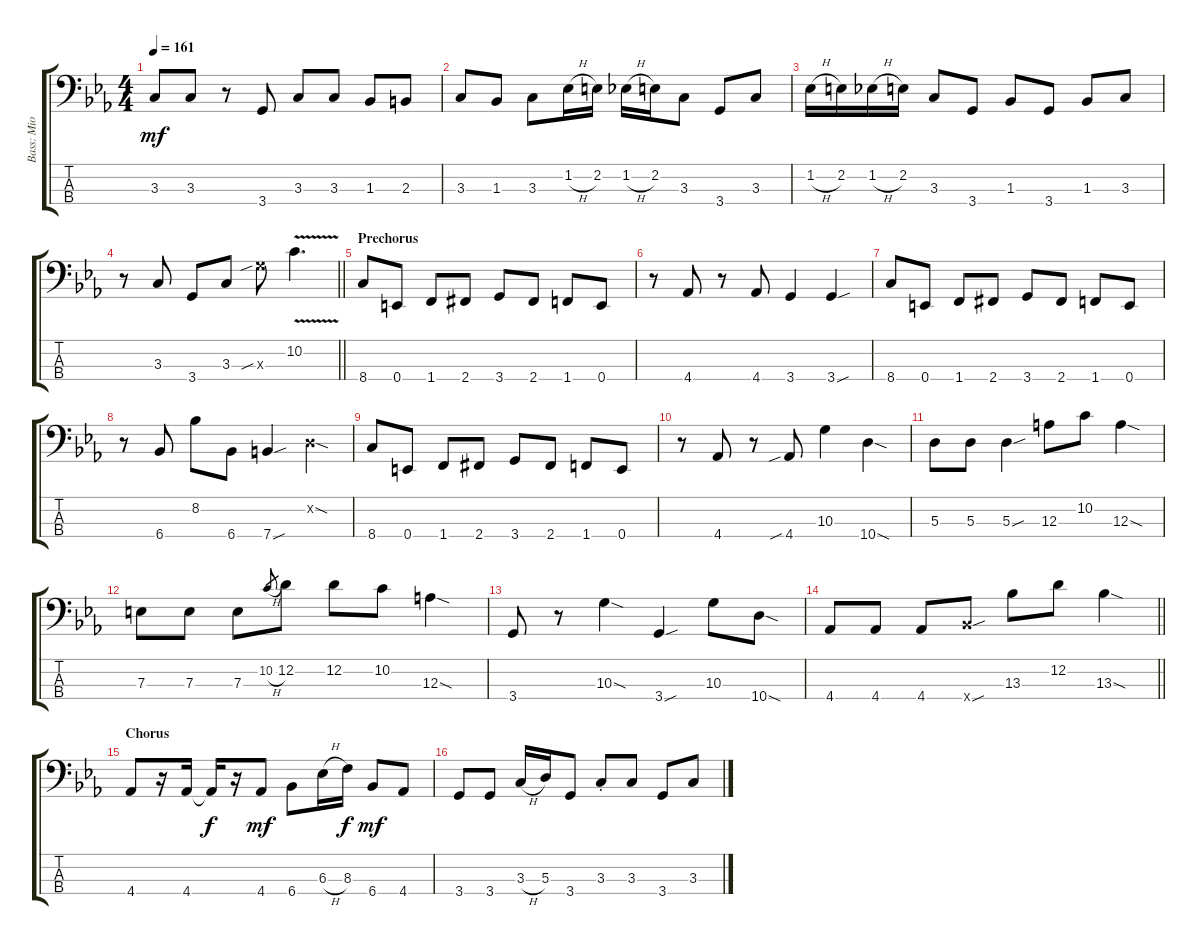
\track ("Bass: Mio Akiyama" "Bass: Mio ") {instrument electricbassfinger}
\staff {score tabs}
\tuning (G2 D2 A1 E1) {hide}
\ts (4 4)
\tempo 161
\clef f4
\ks eb
3.3.8{dy mf} 3.3.8 r.8 3.4.8 3.3.8 3.3.8 1.3.8 2.3.8 |
3.3.8 1.3.8 3.3.8 1.2{h}.16 2.2.16 1.2{h}.16 2.2.16 3.3.8 3.4.8 3.3.8 |
1.2{h}.16 2.2.16 1.2{h}.16 2.2.16 3.3.8 3.4.8 1.3.8 3.4.8 1.3.8 3.3.8 |
\barLineRight lightlight
r.8 3.3.8 3.4.8 3.3.8 10.3{sib x}.8 10.2{v}.4{d} |
\section ("" "Prechorus")
8.4.8 0.4.8 1.4.8 2.4{acc #}.8 3.4.8 2.4{acc #}.8 1.4.8 0.4.8 |
r.8 4.4.8 r.8 4.4.8 3.4.4 3.4{sou}.4 |
8.4.8 0.4.8 1.4.8 2.4{acc #}.8 3.4.8 2.4{acc #}.8 1.4.8 0.4.8 |
r.8 6.4.8 8.2.8 6.4.8 7.4{sou}.4 0.2{sod x}.4 |
8.4.8 0.4.8 1.4.8 2.4{acc #}.8 3.4.8 2.4{acc #}.8 1.4.8 0.4.8 |
r.8 4.4.8 r.8 4.4{sib}.8 10.3.4 10.4{sod}.4 |
5.3.8 5.3.8 5.3{sou}.4 12.3.8 10.2.8 12.3{sod}.4 |
7.3.8 7.3.8 7.3.8 10.2{h}.8{gr} 12.2.8 12.2.8 10.2.8 12.3{sod}.4 |
3.4.8 r.8 10.3{sod}.4 3.4{sou}.4 10.3.8 10.4{sod}.8 |
\barLineRight lightlight
4.4.8 4.4.8 4.4.8 6.4{sou x}.8 13.3.8 12.2.8 13.3{sod}.4 |
\section ("" "Chorus")
4.4.8 r.16 4.4.16 4.4{t}.16{dy f} r.16 4.4.8{dy mf} 6.4.8 6.3{h}.16 8.3.16{dy f} 6.4.8{dy mf} 4.4.8 |
3.4.8 3.4.8 3.3{h}.16 5.3.16 3.4.8 3.3{st}.8 3.3.8 3.4.8 3.3.8
